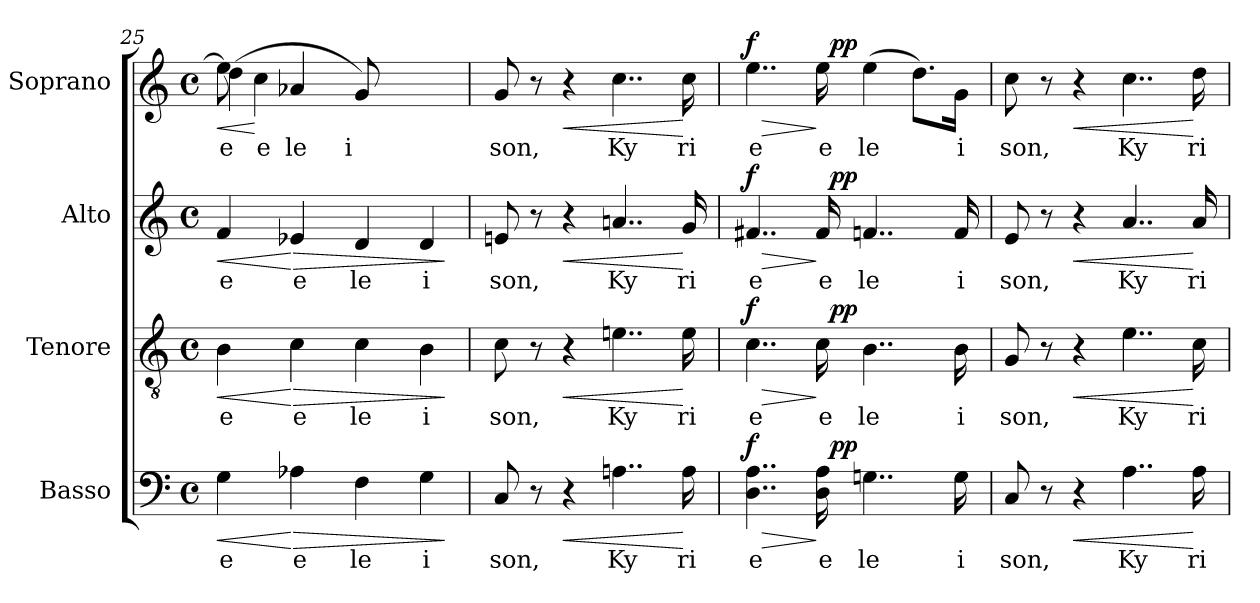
**kern	**text	**dynam	**kern	**text	**dynam	**kern	**text	**dynam	**kern	**text	**dynam
*part4	*part4	*part4	*part3	*part3	*part3	*part2	*part2	*part2	*part1	*part1	*part1
*staff4	*staff4	*staff4	*staff3	*staff3	*staff3	*staff2	*staff2	*staff2	*staff1	*staff1	*staff1
*I"Basso	*	*	*I"Tenore	*	*	*I"Alto	*	*	*I"Soprano	*	*
*clefF4	*	*	*clefGv2	*	*	*clefG2	*	*	*clefG2	*	*
*M4/4	*	*	*M4/4	*	*	*M4/4	*	*	*M4/4	*	*
*met(c)	*	*	*met(c)	*	*	*met(c)	*	*	*met(c)	*	*
=25	=25	=25	=25	=25	=25	=25	=25	=25	=25	=25	=25
!	!LO:LY:b:cj	!LO:HP:b	!	!LO:LY:b:cj	!LO:HP:b	!	!LO:LY:b:cj	!LO:HP:b	!	!LO:LY:b:cj	!LO:HP:b
*	*	*	*	*	*	*	*	*	*^	*	*
!	!	!	!	!	!	!	!	!	!	!	!	!LO:HP:n=1:b
4G\	e	<	4B\	e	<	4f/	e	<	8ee-\]	(>4dd\	e	< >
!	!	!	!	!	!	!	!	!	!	!	!LO:LY:b:cj	!
.	.	.	.	.	.	.	.	.	4cc\	.	e	[
!	!LO:LY:b:cj	!LO:HP:n=1:b	!	!LO:LY:b:cj	!LO:HP:n=1:b	!	!LO:LY:b:cj	!LO:HP:n=1:b	!	!	!LO:LY:b:cj	!
4A-X\	e	[ >	4c\	e	[ >	4e-X/	e	[ >	.	4a-X/	le	.
.	.	.	.	.	.	.	.	.	4.ryy	.	.	.
!	!LO:LY:b:cj	!	!	!LO:LY:b:cj	!	!	!LO:LY:b:cj	!	!	!	!LO:LY:b:cj	!
4F\	le	.	4c\	le	.	4d/	le	.	.	8g/)	i	]
.	.	.	.	.	.	.	.	.	.	4.ryy	.	.
!	!LO:LY:b:cj	!	!	!LO:LY:b:cj	!	!	!LO:LY:b:cj	!	!	!	!	!
4G\	i	.	4B\	i	.	4d/	i	.	4ryy	.	.	.
*	*	*	*	*	*	*	*	*	*v	*v	*	*
.	.	]	.	.	]	.	.	]	.	.	.
=26	=26	=26	=26	=26	=26	=26	=26	=26	=26	=26	=26
!	!LO:LY:b:cj	!	!	!LO:LY:b:cj	!	!	!LO:LY:b:cj	!	!	!LO:LY:b:cj	!
8C/	son,	.	8c\	son,	.	8en/	son,	.	8g/	son,	.
8r	.	.	8r	.	.	8r	.	.	8r	.	.
!	!	!LO:HP:b	!	!	!LO:HP:b	!	!	!LO:HP:b	!	!	!LO:HP:b
4r	.	<	4r	.	<	4r	.	<	4r	.	<
!	!LO:LY:b:cj	!	!	!LO:LY:b:cj	!	!	!LO:LY:b:cj	!	!	!LO:LY:b:cj	!
4..An\	Ky	.	4..en\	Ky	.	4..an/	Ky	.	4..cc\	Ky	.
!	!LO:LY:b:cj	!	!	!LO:LY:b:cj	!	!	!LO:LY:b:cj	!	!	!LO:LY:b:cj	!
16A\	ri	[	16e\	ri	[	16g/	ri	[	16cc\	ri	[
=27	=27	=27	=27	=27	=27	=27	=27	=27	=27	=27	=27
!	!LO:LY:b:cj	!LO:HP:b	!	!LO:LY:b:cj	!LO:HP:b	!	!LO:LY:b:cj	!LO:HP:b	!	!LO:LY:b:cj	!LO:HP:b
!	!	!LO:DY:n=1:a	!	!	!LO:DY:n=1:a	!	!	!LO:DY:n=1:a	!	!	!LO:DY:n=1:a
*^	*	*	*^	*	*	*^	*	*	*^	*	*
4..A\ 4..D\	4...ryy	e	> f	4..c\	4...ryy	e	> f	4..f#X/	4...ryy	e	> f	4..ee\	4...ryy	e	> f
!	!	!LO:LY:b:cj	!	!	!	!LO:LY:b:cj	!	!	!	!LO:LY:b:cj	!	!	!	!LO:LY:b:cj	!
16A\ 16D\	.	e	]	16c\	.	e	]	16f#/	.	e	]	16ee\	.	e	]
!	!	!	!LO:DY:n=2:a	!	!	!	!LO:DY:n=2:a	!	!	!	!LO:DY:n=2:a	!	!	!	!LO:DY:n=2:a
.	2ryy	.	pp	.	2ryy	.	pp	.	2ryy	.	pp	.	2ryy	.	pp
!	!	!LO:LY:b:cj	!	!	!	!LO:LY:b:cj	!	!	!	!LO:LY:b:cj	!	!	!	!LO:LY:b:cj	!
4..Gn\	.	le	.	4..B\	.	le	.	4..fn/	.	le	.	(>4ee\	.	le	.
.	.	.	.	.	.	.	.	.	.	.	.	8.dd\L)	.	.	.
!	!	!LO:LY:b:cj	!	!	!	!LO:LY:b:cj	!	!	!	!LO:LY:b:cj	!	!	!	!LO:LY:b:cj	!
16G\	.	i	.	16B\	.	i	.	16f/	.	i	.	16g\Jk	.	i	.
.	32ryy	.	.	.	32ryy	.	.	.	32ryy	.	.	.	32ryy	.	.
=28	=28	=28	=28	=28	=28	=28	=28	=28	=28	=28	=28	=28	=28	=28	=28
!	!	!LO:LY:b:cj	!	!	!	!LO:LY:b:cj	!	!	!	!LO:LY:b:cj	!	!	!	!LO:LY:b:cj	!
*v	*v	*	*	*	*	*	*	*v	*v	*	*	*v	*v	*	*
*	*	*	*v	*v	*	*	*	*	*	*	*	*
8C/	son,	.	8G/	son,	.	8e/	son,	.	8cc\	son,	.
8r	.	.	8r	.	.	8r	.	.	8r	.	.
!	!	!LO:HP:b	!	!	!LO:HP:b	!	!	!LO:HP:b	!	!	!LO:HP:b
4r	.	<	4r	.	<	4r	.	<	4r	.	<
!	!LO:LY:b:cj	!	!	!LO:LY:b:cj	!	!	!LO:LY:b:cj	!	!	!LO:LY:b:cj	!
4..A\	Ky	.	4..e\	Ky	.	4..a/	Ky	.	4..cc\	Ky	.
!	!LO:LY:b:cj	!	!	!LO:LY:b:cj	!	!	!LO:LY:b:cj	!	!	!LO:LY:b:cj	!
16A\	ri	[	16c\	ri	[	16a/	ri	[	16dd\	ri	[
=	=	=	=	=	=	=	=	=	=	=	=
*-	*-	*-	*-	*-	*-	*-	*-	*-	*-	*-	*-
